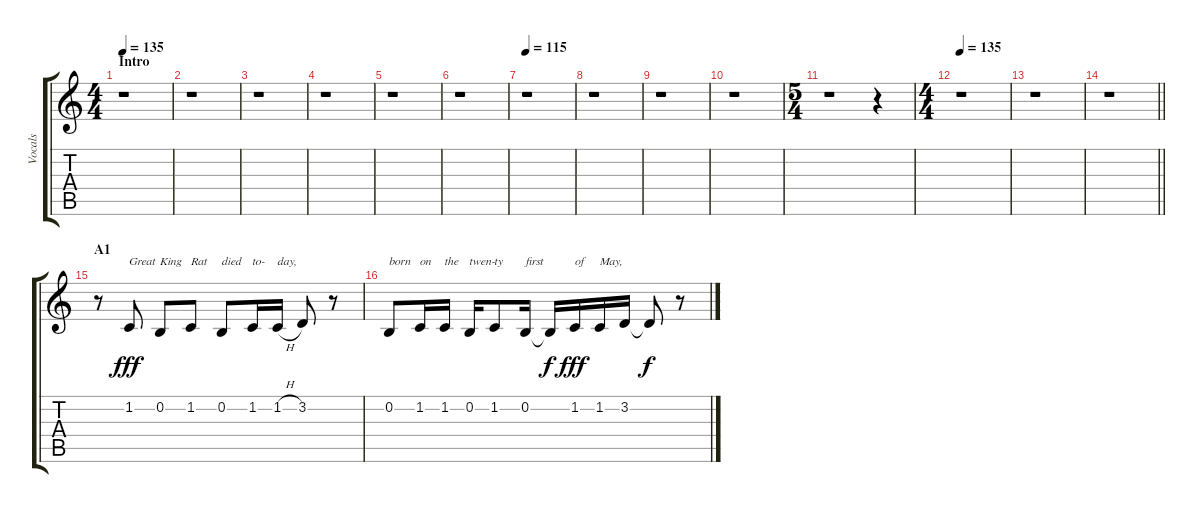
\track ("Vocals" "Vocals") {instrument lead6voice}
\staff {score tabs}
\tuning (E4 B3 G3 D3 A2 E2) {hide}
\ts (4 4)
\section ("" "Intro")
\tempo 135
\tempo 100
\tempo 135
\clef g2
\ks c
r.1{dy fff instrument lead6voice} |
r.1 |
r.1 |
r.1 |
r.1 |
r.1 |
\tempo 115
r.1 |
r.1 |
r.1 |
r.1 |
\ts (5 4)
r.1 r.4 |
\ts (4 4)
\tempo 135
r.1 |
r.1 |
\barLineRight lightlight
r.1 |
\section ("" "A1")
r.8 1.2.8{txt "Great"} 0.2.8{txt "King"} 1.2.8{txt "Rat"} 0.2.8{txt "died"} 1.2.16{txt "to-"} 1.2{h}.16{txt "day,"} 3.2.8 r.8 |
0.2.8{txt "born"} 1.2.16{txt "on"} 1.2.16{txt "the"} 0.2.16{txt "twen-"} 1.2.8{txt "ty"} 0.2.16{txt "first"} 0.2{t}.16{dy f} 1.2.16{txt "of" dy fff} 1.2.16{txt "May,"} 3.2.16 3.2{t}.8{dy f} r.8
